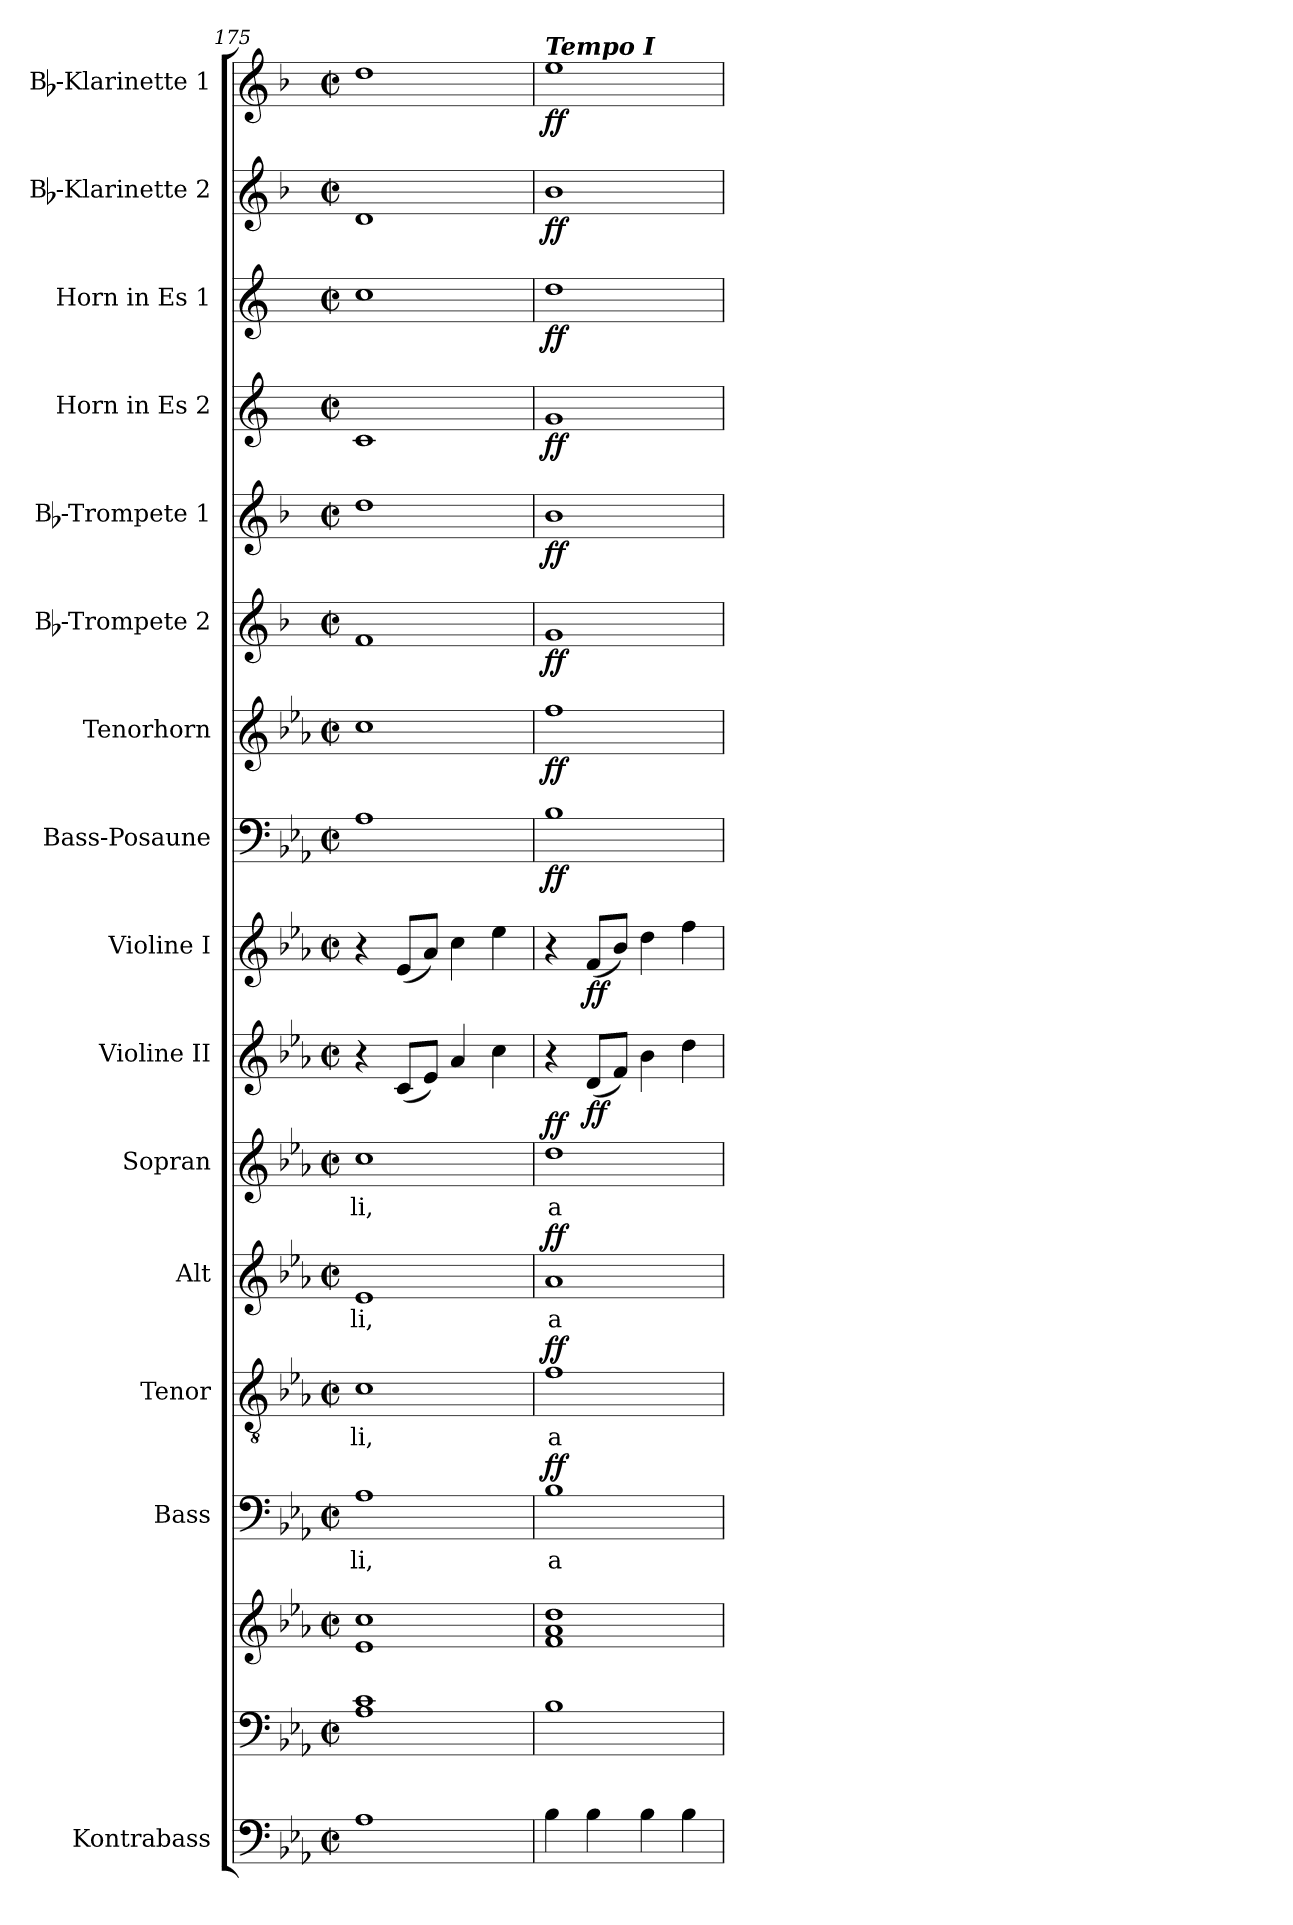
**kern	**kern	**kern	**kern	**text	**dynam	**kern	**text	**dynam	**kern	**text	**dynam	**kern	**text	**dynam	**kern	**dynam	**kern	**dynam	**kern	**dynam	**kern	**dynam	**kern	**dynam	**kern	**dynam	**kern	**dynam	**kern	**dynam	**kern	**dynam	**kern	**dynam
*part16	*part15	*part15	*part14	*part14	*part14	*part13	*part13	*part13	*part12	*part12	*part12	*part11	*part11	*part11	*part10	*part10	*part9	*part9	*part8	*part8	*part7	*part7	*part6	*part6	*part5	*part5	*part4	*part4	*part3	*part3	*part2	*part2	*part1	*part1
*staff17	*staff16	*staff15	*staff14	*staff14	*staff14	*staff13	*staff13	*staff13	*staff12	*staff12	*staff12	*staff11	*staff11	*staff11	*staff10	*staff10	*staff9	*staff9	*staff8	*staff8	*staff7	*staff7	*staff6	*staff6	*staff5	*staff5	*staff4	*staff4	*staff3	*staff3	*staff2	*staff2	*staff1	*staff1
*I"Kontrabass	*	*	*I"Bass	*	*	*I"Tenor	*	*	*I"Alt	*	*	*I"Sopran	*	*	*I"Violine II	*	*I"Violine I	*	*I"Bass-Posaune	*	*I"Tenorhorn	*	*I"Bb-Trompete 2	*	*I"Bb-Trompete 1	*	*I"Horn in Es 2	*	*I"Horn in Es 1	*	*I"Bb-Klarinette 2	*	*I"Bb-Klarinette 1	*
*I'Kb.	*	*	*I'B.	*	*	*I'T.	*	*	*I'A.	*	*	*I'S.	*	*	*I'Vl. II	*	*I'Vl. I	*	*I'B. Pos.	*	*I'T. Hrn.	*	*I'Bb Trp. 2	*	*I'Bb Trp. 1	*	*	*	*	*	*I'Bb Kl. 2	*	*I'Bb Kl. 1	*
*clefF4	*clefF4	*clefG2	*clefF4	*	*	*clefGv2	*	*	*clefG2	*	*	*clefG2	*	*	*clefG2	*	*clefG2	*	*clefF4	*	*clefG2	*	*clefG2	*	*clefG2	*	*clefG2	*	*clefG2	*	*clefG2	*	*clefG2	*
*ITrd7c12	*	*	*	*	*	*	*	*	*	*	*	*	*	*	*	*	*	*	*	*	*ITrd8c14	*	*ITrd1c2	*	*ITrd1c2	*	*ITrd5c9	*	*ITrd5c9	*	*ITrd1c2	*	*ITrd1c2	*
*k[b-e-a-]	*k[b-e-a-]	*k[b-e-a-]	*k[b-e-a-]	*	*	*k[b-e-a-]	*	*	*k[b-e-a-]	*	*	*k[b-e-a-]	*	*	*k[b-e-a-]	*	*k[b-e-a-]	*	*k[b-e-a-]	*	*k[b-e-a-]	*	*k[b-e-a-]	*	*k[b-e-a-]	*	*k[b-e-a-]	*	*k[b-e-a-]	*	*k[b-e-a-]	*	*k[b-e-a-]	*
*E-:	*E-:	*E-:	*E-:	*	*	*E-:	*	*	*E-:	*	*	*E-:	*	*	*E-:	*	*E-:	*	*E-:	*	*E-:	*	*E-:	*	*E-:	*	*E-:	*	*E-:	*	*E-:	*	*E-:	*
*M2/2	*M2/2	*M2/2	*M2/2	*	*	*M2/2	*	*	*M2/2	*	*	*M2/2	*	*	*M2/2	*	*M2/2	*	*M2/2	*	*M2/2	*	*M2/2	*	*M2/2	*	*M2/2	*	*M2/2	*	*M2/2	*	*M2/2	*
*met(c|)	*met(c|)	*met(c|)	*met(c|)	*	*	*met(c|)	*	*	*met(c|)	*	*	*met(c|)	*	*	*met(c|)	*	*met(c|)	*	*met(c|)	*	*met(c|)	*	*met(c|)	*	*met(c|)	*	*met(c|)	*	*met(c|)	*	*met(c|)	*	*met(c|)	*
=175	=175	=175	=175	=175	=175	=175	=175	=175	=175	=175	=175	=175	=175	=175	=175	=175	=175	=175	=175	=175	=175	=175	=175	=175	=175	=175	=175	=175	=175	=175	=175	=175	=175	=175
*	*^	*^	*	*	*	*	*	*	*	*	*	*	*	*	*	*	*	*	*	*	*	*	*	*	*	*	*	*	*	*	*	*	*	*
!	!	!	!	!	!	!LO:LY:b	!	!	!LO:LY:b	!	!	!LO:LY:b	!	!	!LO:LY:b	!	!	!	!	!	!	!	!	!	!	!	!	!	!	!	!	!	!	!	!	!
1AA-	1c	1A-	1cc	1e-	1A-	-li,	.	1c	-li,	.	1e-	-li,	.	1cc	-li,	.	4r	.	4r	.	1A-	.	1c	.	1e-	.	1cc	.	1E-	.	1e-	.	1c	.	1cc	.
.	.	.	.	.	.	.	.	.	.	.	.	.	.	.	.	.	(<8c/L	.	(<8e-/L	.	.	.	.	.	.	.	.	.	.	.	.	.	.	.	.	.
.	.	.	.	.	.	.	.	.	.	.	.	.	.	.	.	.	8e-/J)	.	8a-/J)	.	.	.	.	.	.	.	.	.	.	.	.	.	.	.	.	.
.	.	.	.	.	.	.	.	.	.	.	.	.	.	.	.	.	4a-/	.	4cc\	.	.	.	.	.	.	.	.	.	.	.	.	.	.	.	.	.
.	.	.	.	.	.	.	.	.	.	.	.	.	.	.	.	.	4cc\	.	4ee-\	.	.	.	.	.	.	.	.	.	.	.	.	.	.	.	.	.
*	*v	*v	*	*	*	*	*	*	*	*	*	*	*	*	*	*	*	*	*	*	*	*	*	*	*	*	*	*	*	*	*	*	*	*	*	*
=176	=176	=176	=176	=176	=176	=176	=176	=176	=176	=176	=176	=176	=176	=176	=176	=176	=176	=176	=176	=176	=176	=176	=176	=176	=176	=176	=176	=176	=176	=176	=176	=176	=176	=176	=176
!	!	!	!	!	!	!	!	!	!	!	!	!	!	!	!	!	!	!	!	!	!	!	!	!	!	!	!	!	!	!	!	!	!	!LO:TX:a:Bi:t=Tempo I	!
!	!	!	!	!	!LO:LY:b	!LO:DY:a	!	!LO:LY:b	!LO:DY:a	!	!LO:LY:b	!LO:DY:a	!	!LO:LY:b	!LO:DY:a	!	!	!	!	!	!LO:DY:b	!	!LO:DY:b	!	!LO:DY:b	!	!LO:DY:b	!	!LO:DY:b	!	!LO:DY:b	!	!LO:DY:b	!	!LO:DY:b
4BB-\	1B-	1dd	1f 1a-	1B-	a-	ff	1f	a-	ff	1a-	a-	ff	1dd	a-	ff	4r	.	4r	.	1B-	ff	1f	ff	1f	ff	1a-	ff	1B-	ff	1f	ff	1a-	ff	1dd	ff
!	!	!	!	!	!	!	!	!	!	!	!	!	!	!	!	!	!LO:DY:b	!	!LO:DY:b	!	!	!	!	!	!	!	!	!	!	!	!	!	!	!	!
4BB-\	.	.	.	.	.	.	.	.	.	.	.	.	.	.	.	(<8d/L	ff	(<8f/L	ff	.	.	.	.	.	.	.	.	.	.	.	.	.	.	.	.
.	.	.	.	.	.	.	.	.	.	.	.	.	.	.	.	8f/J)	.	8b-/J)	.	.	.	.	.	.	.	.	.	.	.	.	.	.	.	.	.
4BB-\	.	.	.	.	.	.	.	.	.	.	.	.	.	.	.	4b-\	.	4dd\	.	.	.	.	.	.	.	.	.	.	.	.	.	.	.	.	.
4BB-\	.	.	.	.	.	.	.	.	.	.	.	.	.	.	.	4dd\	.	4ff\	.	.	.	.	.	.	.	.	.	.	.	.	.	.	.	.	.
*	*	*v	*v	*	*	*	*	*	*	*	*	*	*	*	*	*	*	*	*	*	*	*	*	*	*	*	*	*	*	*	*	*	*	*	*
=	=	=	=	=	=	=	=	=	=	=	=	=	=	=	=	=	=	=	=	=	=	=	=	=	=	=	=	=	=	=	=	=	=	=
*-	*-	*-	*-	*-	*-	*-	*-	*-	*-	*-	*-	*-	*-	*-	*-	*-	*-	*-	*-	*-	*-	*-	*-	*-	*-	*-	*-	*-	*-	*-	*-	*-	*-	*-
